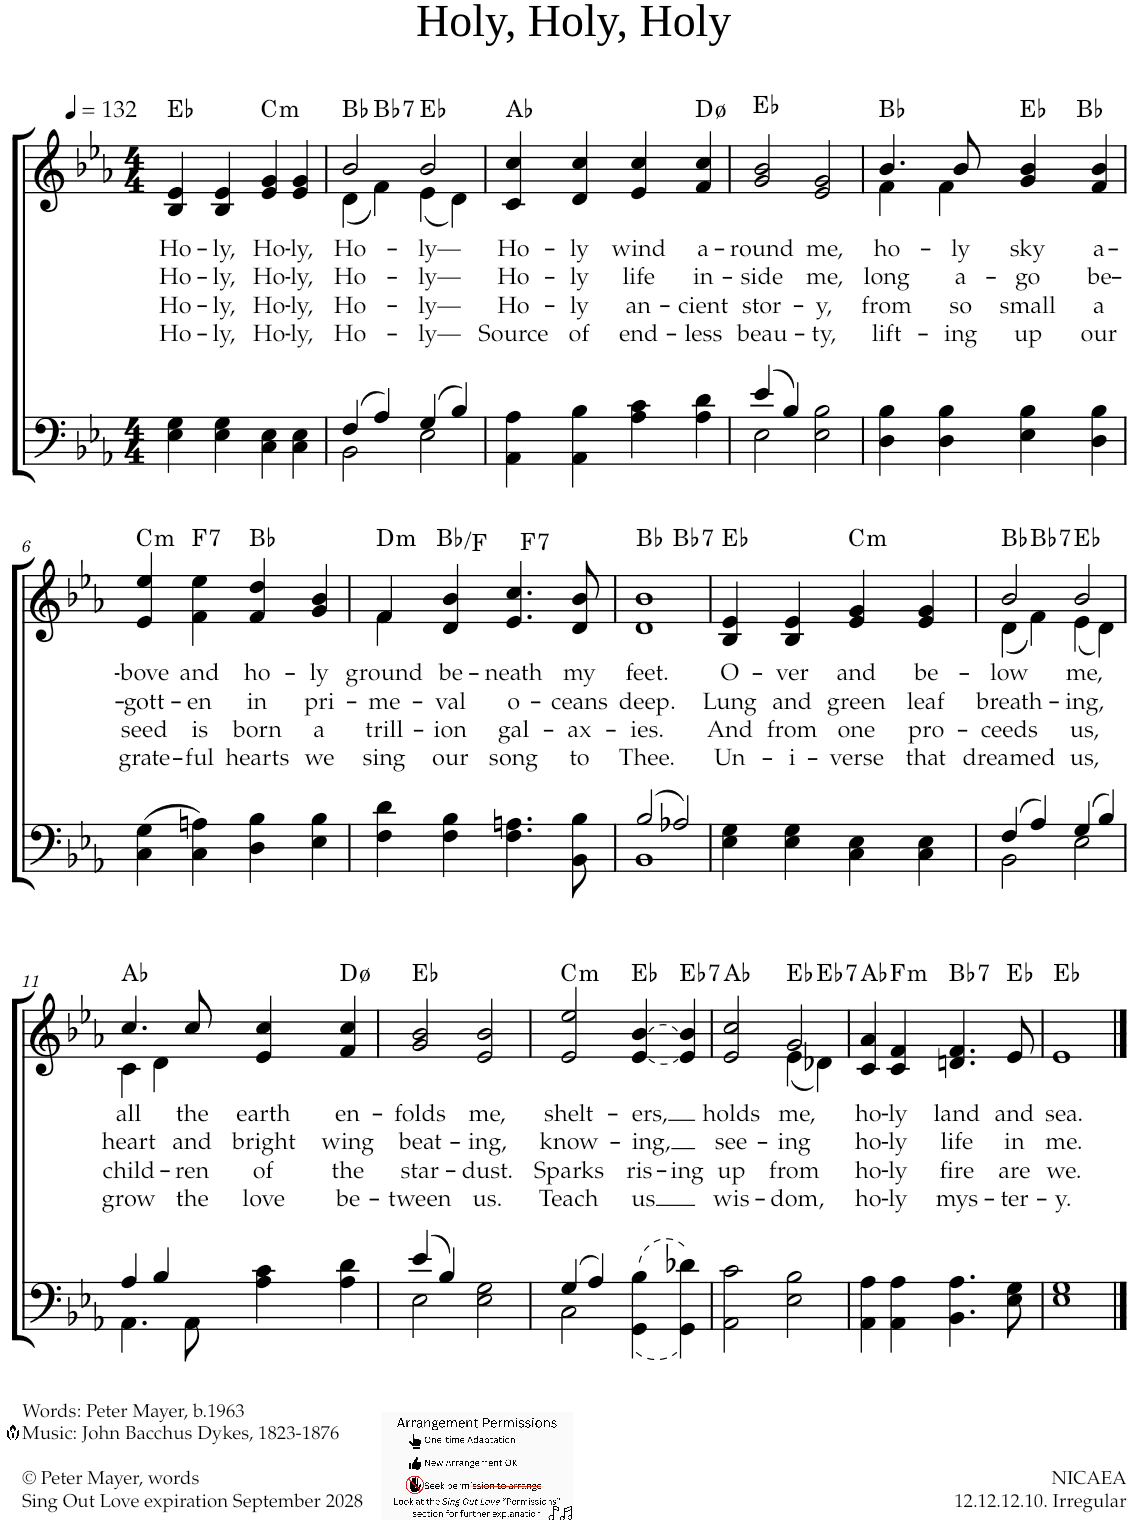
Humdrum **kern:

**kern	**kern	**text	**text	**text	**text	**harte
*part2	*part1	*part1	*part1	*part1	*part1	*part1
*staff2	*staff1	*staff1	*staff1	*staff1	*staff1	*
*I"P2	*I"P1	*	*	*	*	*
*clefF4	*clefG2	*	*	*	*	*
*k[b-e-a-]	*k[b-e-a-]	*	*	*	*	*
*E-:	*E-:	*	*	*	*	*
*M4/4	*M4/4	*	*	*	*	*
*MM132	*MM132	*	*	*	*	*
=1	=1	=1	=1	=1	=1	=1
!	!	!LO:LY:b	!LO:LY:b	!LO:LY:b	!LO:LY:b	!
4E-\ 4G\	4B-/ 4e-/	Ho-	Ho-	Ho-	Ho-	Eb:maj
!	!	!LO:LY:b	!LO:LY:b	!LO:LY:b	!LO:LY:b	!
4E-\ 4G\	4B-/ 4e-/	ly,	-ly,	-ly,	-ly,	.
!	!	!LO:LY:b	!LO:LY:b	!LO:LY:b	!LO:LY:b	!LO:H:kt=m
4C\ 4E-\	4e-/ 4g/	Ho-	Ho-	Ho-	Ho-	C:min
!	!	!LO:LY:b	!LO:LY:b	!LO:LY:b	!LO:LY:b	!
4C\ 4E-\	4e-/ 4g/	-ly,	-ly,	-ly,	-ly,	.
=2	=2	=2	=2	=2	=2	=2
*^	*	*	*	*	*	*
!	!	!	!LO:LY:b	!LO:LY:b	!LO:LY:b	!LO:LY:b	!
*	*	*^	*	*	*	*	*
(>4F/	2BB-\	2b-/	(<4d\	Ho-	Ho-	Ho-	Ho-	Bb:maj
!	!	!	!	!	!	!	!	!LO:H:kt=7
4A-/)	.	.	4f\)	.	.	.	.	Bb:7
!	!	!	!	!LO:LY:b	!LO:LY:b	!LO:LY:b	!LO:LY:b	!
(>4G/	2E-\	2b-/	(<4e-\	-ly—	-ly—	-ly—	-ly—	Eb:maj
4B-/)	.	.	4d\)	.	.	.	.	.
*v	*v	*	*	*	*	*	*	*
=3	=3	=3	=3	=3	=3	=3	=3
!	!	!	!LO:LY:b	!LO:LY:b	!LO:LY:b	!LO:LY:b	!
*	*v	*v	*	*	*	*	*
4AA-\ 4A-\	4c/ 4cc/	Ho-	Ho-	Ho-	Source	Ab:maj
!	!	!LO:LY:b	!LO:LY:b	!LO:LY:b	!LO:LY:b	!
4AA-\ 4B-\	4d/ 4cc/	-ly	-ly	-ly	of	.
!	!	!LO:LY:b	!LO:LY:b	!LO:LY:b	!LO:LY:b	!
4A-\ 4c\	4e-/ 4cc/	wind	life	an-	end-	.
!	!	!LO:LY:b	!LO:LY:b	!LO:LY:b	!LO:LY:b	!
4A-\ 4d\	4f/ 4cc/	a-	in-	-cient	-less	D:hdim7
=4	=4	=4	=4	=4	=4	=4
*^	*	*	*	*	*	*
!	!	!	!LO:LY:b	!LO:LY:b	!LO:LY:b	!LO:LY:b	!
(>4e-/	2E-\	2g/ 2b-/	-round	-side	stor-	beau-	Eb:maj
4B-/)	.	.	.	.	.	.	.
!	!	!	!LO:LY:b	!LO:LY:b	!LO:LY:b	!LO:LY:b	!
2E-\ 2B-\	2ryy	2e-/ 2g/	me,	me,	-y,	-ty,	.
=5	=5	=5	=5	=5	=5	=5	=5
!	!	!	!LO:LY:b	!LO:LY:b	!LO:LY:b	!LO:LY:b	!
*v	*v	*^	*	*	*	*	*
4D\ 4B-\	4.b-/	4f\	ho-	long	from	lift-	Bb:maj
4D\ 4B-\	.	4f\	.	.	.	.	.
!	!	!	!LO:LY:b	!LO:LY:b	!LO:LY:b	!LO:LY:b	!
.	8b-/	.	-ly	a-	so	-ing	.
!	!	!	!LO:LY:b	!LO:LY:b	!LO:LY:b	!LO:LY:b	!
4E-\ 4B-\	4g/ 4b-/	2ryy	sky	-go	small	up	Eb:maj
!	!	!	!LO:LY:b	!LO:LY:b	!LO:LY:b	!LO:LY:b	!
4D\ 4B-\	4f/ 4b-/	.	a-	be-	a	our	Bb:maj
*	*v	*v	*	*	*	*	*
!!LO:LB:g=z
=6	=6	=6	=6	=6	=6	=6
!	!	!LO:LY:b	!LO:LY:b	!LO:LY:b	!LO:LY:b	!LO:H:kt=m
(>4C\ 4G\	4e-/ 4ee-/	-bove	-gott-	seed	grate-	C:min
!	!	!LO:LY:b	!LO:LY:b	!LO:LY:b	!LO:LY:b	!LO:H:kt=7
4C\ 4An\)	4f\ 4ee-\	and	-en	is	-ful	F:7
!	!	!LO:LY:b	!LO:LY:b	!LO:LY:b	!LO:LY:b	!
4D\ 4B-\	4f/ 4dd/	ho-	in	born	hearts	Bb:maj
!	!	!LO:LY:b	!LO:LY:b	!LO:LY:b	!LO:LY:b	!
4E-\ 4B-\	4g/ 4b-/	-ly	pri-	a	we	.
=7	=7	=7	=7	=7	=7	=7
!	!	!LO:LY:b	!LO:LY:b	!LO:LY:b	!LO:LY:b	!LO:H:kt=m
*	*^	*	*	*	*	*
4F\ 4d\	4f/	4f\	ground	-me-	trill-	sing	D:min
!	!	!	!LO:LY:b	!LO:LY:b	!LO:LY:b	!LO:LY:b	!
4F\ 4B-\	4d/ 4b-/	2.ryy	be-	-val	-ion	our	Bb:maj/5
!	!	!	!LO:LY:b	!LO:LY:b	!LO:LY:b	!LO:LY:b	!LO:H:kt=7
4.F\ 4.An\	4.e-/ 4.cc/	.	-neath	o-	gal-	song	F:7
!	!	!	!LO:LY:b	!LO:LY:b	!LO:LY:b	!LO:LY:b	!
8BB-\ 8B-\	8d/ 8b-/	.	my	-ceans	-ax-	to	.
=8	=8	=8	=8	=8	=8	=8	=8
*^	*	*	*	*	*	*	*
!	!	!	!	!LO:LY:b	!LO:LY:b	!LO:LY:b	!LO:LY:b	!
(>2B-/	1BB-	1d 1b-	2ryy	feet.	deep.	-ies.	Thee.	Bb:maj
!	!	!	!	!	!	!	!	!LO:H:kt=7
2A-X/)	.	.	2ryy	.	.	.	.	Bb:7
*v	*v	*	*	*	*	*	*	*
=9	=9	=9	=9	=9	=9	=9	=9
!	!	!	!LO:LY:b	!LO:LY:b	!LO:LY:b	!LO:LY:b	!
*	*v	*v	*	*	*	*	*
4E-\ 4G\	4B-/ 4e-/	O-	Lung	And	Un-	Eb:maj
!	!	!LO:LY:b	!LO:LY:b	!LO:LY:b	!LO:LY:b	!
4E-\ 4G\	4B-/ 4e-/	-ver	and	from	-i-	.
!	!	!LO:LY:b	!LO:LY:b	!LO:LY:b	!LO:LY:b	!LO:H:kt=m
4C\ 4E-\	4e-/ 4g/	and	green	one	-verse	C:min
!	!	!LO:LY:b	!LO:LY:b	!LO:LY:b	!LO:LY:b	!
4C\ 4E-\	4e-/ 4g/	be-	leaf	pro-	that	.
=10	=10	=10	=10	=10	=10	=10
*^	*	*	*	*	*	*
!	!	!	!LO:LY:b	!LO:LY:b	!LO:LY:b	!LO:LY:b	!
*	*	*^	*	*	*	*	*
(>4F/	2BB-\	2b-/	(<4d\	-low	breath-	-ceeds	dreamed	Bb:maj
!	!	!	!	!	!	!	!	!LO:H:kt=7
4A-/)	.	.	4f\)	.	.	.	.	Bb:7
!	!	!	!	!LO:LY:b	!LO:LY:b	!LO:LY:b	!LO:LY:b	!
(>4G/	2E-\	2b-/	(<4e-\	me,	-ing,	us,	us,	Eb:maj
4B-/)	.	.	4d\)	.	.	.	.	.
!!LO:LB:g=z	!!
=11	=11	=11	=11	=11	=11	=11	=11	=11
!	!	!	!	!LO:LY:b	!LO:LY:b	!LO:LY:b	!LO:LY:b	!
4A-/	4.AA-\	4.cc/	4c\	all	heart	child-	grow	Ab:maj
4B-/	.	.	4d\	.	.	.	.	.
!	!	!	!	!LO:LY:b	!LO:LY:b	!LO:LY:b	!LO:LY:b	!
.	8AA-\	8cc/	.	the	and	-ren	the	.
!	!	!	!	!LO:LY:b	!LO:LY:b	!LO:LY:b	!LO:LY:b	!
4A-\ 4c\	2ryy	4e-/ 4cc/	2ryy	earth	bright	of	love	.
!	!	!	!	!LO:LY:b	!LO:LY:b	!LO:LY:b	!LO:LY:b	!
4A-\ 4d\	.	4f/ 4cc/	.	en-	wing	the	be-	D:hdim7
*	*	*v	*v	*	*	*	*	*
=12	=12	=12	=12	=12	=12	=12	=12
!	!	!	!LO:LY:b	!LO:LY:b	!LO:LY:b	!LO:LY:b	!
(>4e-/	2E-\	2g/ 2b-/	-folds	beat-	star-	-tween	Eb:maj
4B-/)	.	.	.	.	.	.	.
!	!	!	!LO:LY:b	!LO:LY:b	!LO:LY:b	!LO:LY:b	!
2E-\ 2G\	2ryy	2e-/ 2b-/	me,	-ing,	-dust.	us.	.
=13	=13	=13	=13	=13	=13	=13	=13
!	!	!	!LO:LY:b	!LO:LY:b	!LO:LY:b	!LO:LY:b	!LO:H:kt=m
(>4G/	2C\	2e-/ 2ee-/	shelt-	know-	Sparks	Teach	C:min
4A-/)	.	.	.	.	.	.	.
!	!	!LO:T:n=1:dash	!	!	!	!	!
!	!	!LO:T:n=2:dash	!LO:LY:b	!LO:LY:b	!LO:LY:b	!LO:LY:b	!
(<(4GG\ 4B-\	2ryy	[4e-/ [4b-/	-ers,	-ing,	ris-	us	Eb:maj
!	!	!	!	!	!LO:LY:b	!	!LO:H:kt=7
4GG\ 4d-X\))	.	4e-/] 4b-/]	.	.	-ing	.	Eb:7
*v	*v	*	*	*	*	*	*
=14	=14	=14	=14	=14	=14	=14
!	!	!LO:LY:b	!LO:LY:b	!LO:LY:b	!LO:LY:b	!
*	*^	*	*	*	*	*
2AA-\ 2c\	2e-/ 2cc/	2ryy	holds	see-	up	wis-	Ab:maj
!	!	!	!LO:LY:b	!LO:LY:b	!LO:LY:b	!LO:LY:b	!
2E-\ 2B-\	2g/	(<4e-\	me,	-ing	from	-dom,	Eb:maj
!	!	!	!	!	!	!	!LO:H:kt=7
.	.	4d-X\)	.	.	.	.	Eb:7
=15	=15	=15	=15	=15	=15	=15	=15
!	!	!	!LO:LY:b	!LO:LY:b	!LO:LY:b	!LO:LY:b	!
*	*v	*v	*	*	*	*	*
4AA-\ 4A-\	4c/ 4a-/	ho-	ho-	ho-	ho-	Ab:maj
!	!	!LO:LY:b	!LO:LY:b	!LO:LY:b	!LO:LY:b	!LO:H:kt=m
4AA-\ 4A-\	4c/ 4f/	-ly	-ly	-ly	-ly	F:min
!	!	!LO:LY:b	!LO:LY:b	!LO:LY:b	!LO:LY:b	!LO:H:kt=7
4.BB-\ 4.A-\	4.dn/ 4.f/	land	life	fire	mys-	Bb:7
!	!	!LO:LY:b	!LO:LY:b	!LO:LY:b	!LO:LY:b	!
8E-\ 8G\	8e-/	and	in	are	-ter-	Eb:maj
=16	=16	=16	=16	=16	=16	=16
!	!	!LO:LY:b	!LO:LY:b	!LO:LY:b	!LO:LY:b	!
1E- 1G	1e-	sea.	me.	we.	-y.	Eb:maj
==	==	==	==	==	==	==
*-	*-	*-	*-	*-	*-	*-
